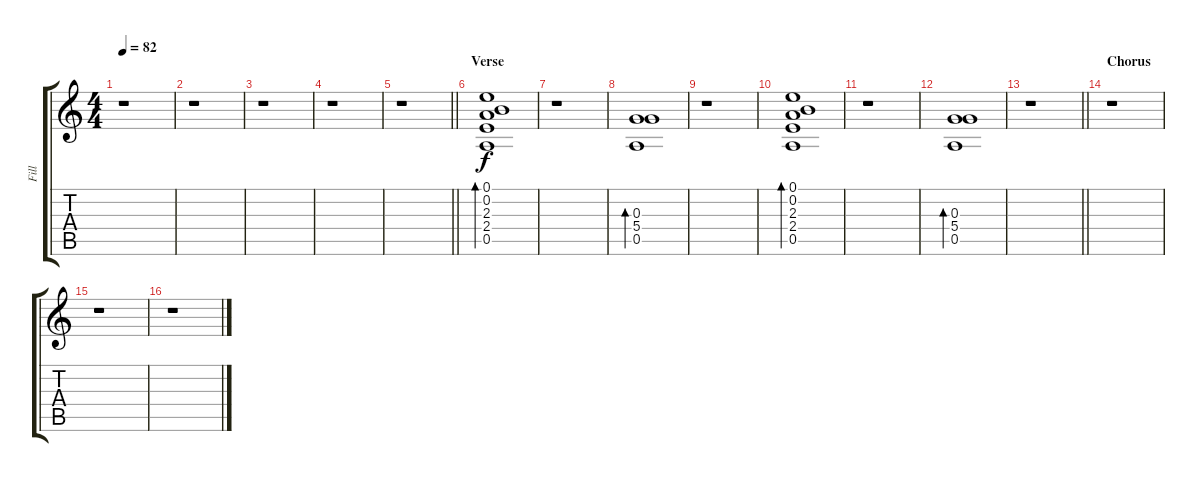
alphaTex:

\track ("Fill" "Fill") {instrument overdrivenguitar}
\staff {score tabs}
\tuning (E4 B3 G3 D3 A2 E2) {hide}
\ts (4 4)
\tempo 82
\clef g2
\ks c
r.1{dy f} |
r.1 |
r.1 |
r.1 |
\barLineRight lightlight
r.1 |
\section ("" "Verse")
(0.1 0.2 2.3 2.4 0.5).1{bd 120} |
r.1 |
(0.3 5.4 0.5).1{bd 120} |
r.1 |
(0.1 0.2 2.3 2.4 0.5).1{bd 120} |
r.1 |
(0.3 5.4 0.5).1{bd 120} |
\barLineRight lightlight
r.1 |
\section ("" "Chorus")
r.1 |
r.1 |
r.1
